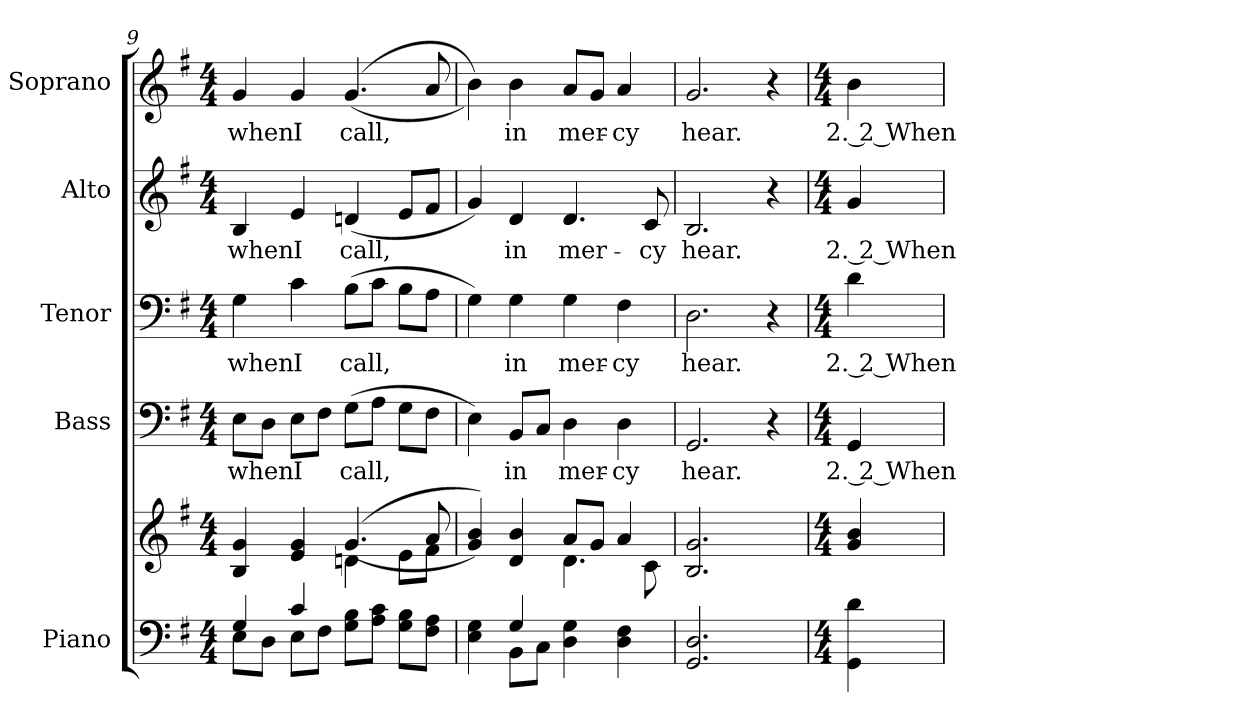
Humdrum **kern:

**kern	**kern	**kern	**text	**kern	**text	**kern	**text	**kern	**text
*part5	*part5	*part4	*part4	*part3	*part3	*part2	*part2	*part1	*part1
*staff6	*staff5	*staff4	*staff4	*staff3	*staff3	*staff2	*staff2	*staff1	*staff1
*I"Piano	*	*I"Bass	*	*I"Tenor	*	*I"Alto	*	*I"Soprano	*
*I'Pno.	*	*I'B.	*	*I'T.	*	*I'A.	*	*I'S.	*
!!LO:PB:g=z
*clefF4	*clefG2	*clefF4	*	*clefF4	*	*clefG2	*	*clefG2	*
*k[f#]	*k[f#]	*k[f#]	*	*k[f#]	*	*k[f#]	*	*k[f#]	*
*G:	*G:	*G:	*	*G:	*	*G:	*	*G:	*
*M4/4	*M4/4	*M4/4	*	*M4/4	*	*M4/4	*	*M4/4	*
=9	=9	=9	=9	=9	=9	=9	=9	=9	=9
*^	*^	*	*	*	*	*	*	*	*
!	!	!	!	!	!LO:LY:b:color=#000000	!	!	!	!	!	!
!	!	!	!	!	!	!	!LO:LY:b:color=#000000	!	!	!	!
!	!	!	!	!	!	!	!	!	!LO:LY:b:color=#000000	!	!
!	!	!	!	!	!	!	!	!	!	!	!LO:LY:b:color=#000000
4Gi/	8Ei\L	4Bi/ 4gi	2ryy	8Ei\L	when	4Gi\	when	4Bi/	when	4gi/	when
.	8Di\J	.	.	8Di\J	.	.	.	.	.	.	.
!	!	!	!	!	!LO:LY:b:color=#000000	!	!	!	!	!	!
!	!	!	!	!	!	!	!LO:LY:b:color=#000000	!	!	!	!
!	!	!	!	!	!	!	!	!	!LO:LY:b:color=#000000	!	!
!	!	!	!	!	!	!	!	!	!	!	!LO:LY:b:color=#000000
4ci/	8Ei\L	4ei/ 4gi	.	8Ei\L	I	4ci\	I	4ei/	I	4gi/	I
.	8F#i\J	.	.	8F#i\J	.	.	.	.	.	.	.
!	!	!	!	!	!LO:LY:b:color=#000000	!	!	!	!	!	!
!	!	!	!	!	!	!	!LO:LY:b:color=#000000	!	!	!	!
!	!	!	!	!	!	!	!	!	!LO:LY:b:color=#000000	!	!
!	!	!	!	!	!	!	!	!	!	!	!LO:LY:b:color=#000000
8Gi\ 8BiL	2ryy	((4.gi/	4dni\	(8Gi\L	call,	(8Bi\L	call,	(4dni/	call,	((4.gi/	call,
8Ai\ 8ciJ	.	.	.	8Ai\J	.	8ci\J	.	.	.	.	.
8Gi\ 8BiL	.	.	8ei\L	8Gi\L	.	8Bi\L	.	8ei/L	.	.	.
8F#i\ 8AiJ	.	8ai/	8f#i\J	8F#i\J	.	8Ai\J	.	8f#i/J	.	8ai/	.
=10	=10	=10	=10	=10	=10	=10	=10	=10	=10	=10	=10
4Ei\ 4Gi	4ryy	4gi/ 4bi))	2ryy	4Ei\)	.	4Gi\)	.	4gi/)	.	4bi\))	.
!	!	!	!	!	!LO:LY:b:color=#000000	!	!	!	!	!	!
!	!	!	!	!	!	!	!LO:LY:b:color=#000000	!	!	!	!
!	!	!	!	!	!	!	!	!	!LO:LY:b:color=#000000	!	!
!	!	!	!	!	!	!	!	!	!	!	!LO:LY:b:color=#000000
4Gi/	8BBi\L	4di/ 4bi	.	8BBi/L	in	4Gi\	in	4di/	in	4bi\	in
.	8Ci\J	.	.	8Ci/J	.	.	.	.	.	.	.
!	!	!	!	!	!LO:LY:b:color=#000000	!	!	!	!	!	!
!	!	!	!	!	!	!	!LO:LY:b:color=#000000	!	!	!	!
!	!	!	!	!	!	!	!	!	!LO:LY:b:color=#000000	!	!
!	!	!	!	!	!	!	!	!	!	!	!LO:LY:b:color=#000000
4Di\ 4Gi	2ryy	8ai/L	4.di\	4Di\	mer-	4Gi\	mer-	4.di/	mer-	8ai/L	mer-
.	.	8gi/J	.	.	.	.	.	.	.	8gi/J	.
!	!	!	!	!	!LO:LY:b:color=#000000	!	!	!	!	!	!
!	!	!	!	!	!	!	!LO:LY:b:color=#000000	!	!	!	!
!	!	!	!	!	!	!	!	!	!	!	!LO:LY:b:color=#000000
4Di\ 4F#i	.	4ai/	.	4Di\	-cy	4F#i\	-cy	.	.	4ai/	-cy
!	!	!	!	!	!	!	!	!	!LO:LY:b:color=#000000	!	!
.	.	.	8ci\	.	.	.	.	8ci/	-cy	.	.
*v	*v	*	*	*	*	*	*	*	*	*	*
*	*v	*v	*	*	*	*	*	*	*	*
=11	=11	=11	=11	=11	=11	=11	=11	=11	=11
*	*^	*	*	*	*	*	*	*	*
!	!	!	!	!LO:LY:b:color=#000000	!	!	!	!	!	!
*	*v	*v	*	*	*	*	*	*	*	*
*	*^	*	*	*	*	*	*	*	*
!	!	!	!	!	!	!LO:LY:b:color=#000000	!	!	!	!
*	*v	*v	*	*	*	*	*	*	*	*
*	*^	*	*	*	*	*	*	*	*
!	!	!	!	!	!	!	!	!LO:LY:b:color=#000000	!	!
*	*v	*v	*	*	*	*	*	*	*	*
*	*^	*	*	*	*	*	*	*	*
!	!	!	!	!	!	!	!	!	!	!LO:LY:b:color=#000000
*	*v	*v	*	*	*	*	*	*	*	*
2.GGi/ 2.Di	2.Bi/ 2.gi	2.GGi/	hear.	2.Di\	hear.	2.Bi/	hear.	2.gi/	hear.
4ryy	4ryy	4r	.	4r	.	4r	.	4r	.
!!LO:PB:g=z
=12	=12	=12	=12	=12	=12	=12	=12	=12	=12
*M4/4	*M4/4	*M4/4	*	*M4/4	*	*M4/4	*	*M4/4	*
!	!	!	!LO:LY:b:color=#000000	!	!	!	!	!	!
!	!	!	!	!	!LO:LY:b:color=#000000	!	!	!	!
!	!	!	!	!	!	!	!LO:LY:b:color=#000000	!	!
!	!	!	!	!	!	!	!	!	!LO:LY:b:color=#000000
4GGi\ 4di	4gi/ 4bi	4GGi/	2. 2 When	4di\	2. 2 When	4gi/	2. 2 When	4bi\	2. 2 When
=	=	=	=	=	=	=	=	=	=
*-	*-	*-	*-	*-	*-	*-	*-	*-	*-
